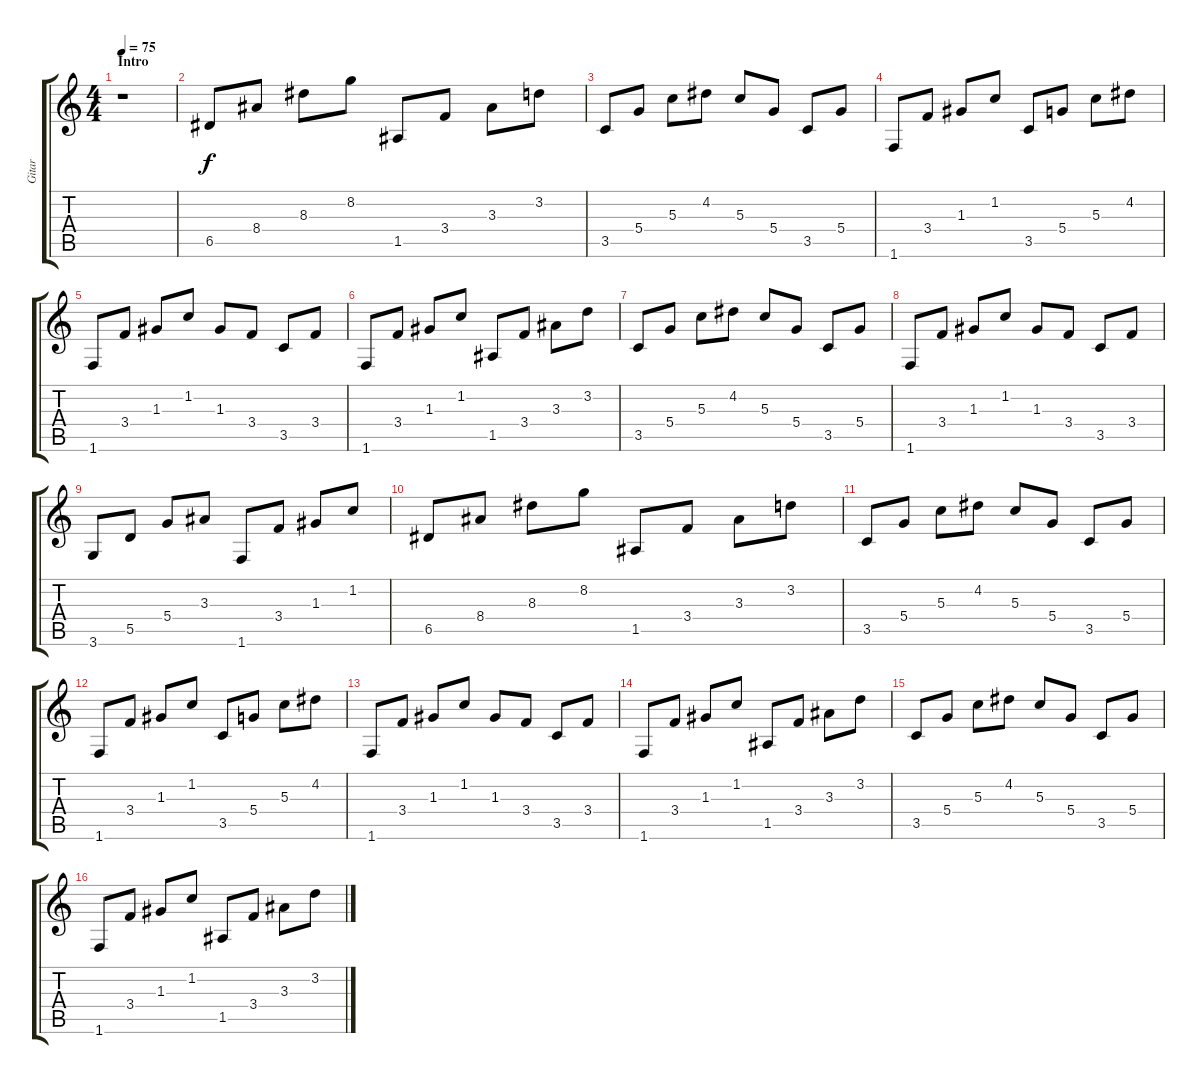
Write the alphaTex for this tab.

\track ("Gitar" "Gitar") {instrument acousticguitarsteel}
\staff {score tabs}
\tuning (E4 B3 G3 D3 A2 E2) {hide}
\ts (4 4)
\section ("" "Intro")
\tempo 75
\clef g2
\ks c
r.1{dy f instrument acousticguitarsteel} |
6.5.8 8.4.8 8.3.8 8.2.8 1.5.8 3.4.8 3.3.8 3.2.8 |
3.5.8 5.4.8 5.3.8 4.2.8 5.3.8 5.4.8 3.5.8 5.4.8 |
1.6.8 3.4.8 1.3.8 1.2.8 3.5.8 5.4.8 5.3.8 4.2.8 |
1.6.8 3.4.8 1.3.8 1.2.8 1.3.8 3.4.8 3.5.8 3.4.8 |
1.6.8 3.4.8 1.3.8 1.2.8 1.5.8 3.4.8 3.3.8 3.2.8 |
3.5.8 5.4.8 5.3.8 4.2.8 5.3.8 5.4.8 3.5.8 5.4.8 |
1.6.8 3.4.8 1.3.8 1.2.8 1.3.8 3.4.8 3.5.8 3.4.8 |
3.6.8 5.5.8 5.4.8 3.3.8 1.6.8 3.4.8 1.3.8 1.2.8 |
6.5.8 8.4.8 8.3.8 8.2.8 1.5.8 3.4.8 3.3.8 3.2.8 |
3.5.8 5.4.8 5.3.8 4.2.8 5.3.8 5.4.8 3.5.8 5.4.8 |
1.6.8 3.4.8 1.3.8 1.2.8 3.5.8 5.4.8 5.3.8 4.2.8 |
1.6.8 3.4.8 1.3.8 1.2.8 1.3.8 3.4.8 3.5.8 3.4.8 |
1.6.8 3.4.8 1.3.8 1.2.8 1.5.8 3.4.8 3.3.8 3.2.8 |
3.5.8 5.4.8 5.3.8 4.2.8 5.3.8 5.4.8 3.5.8 5.4.8 |
1.6.8 3.4.8 1.3.8 1.2.8 1.5.8 3.4.8 3.3.8 3.2.8
